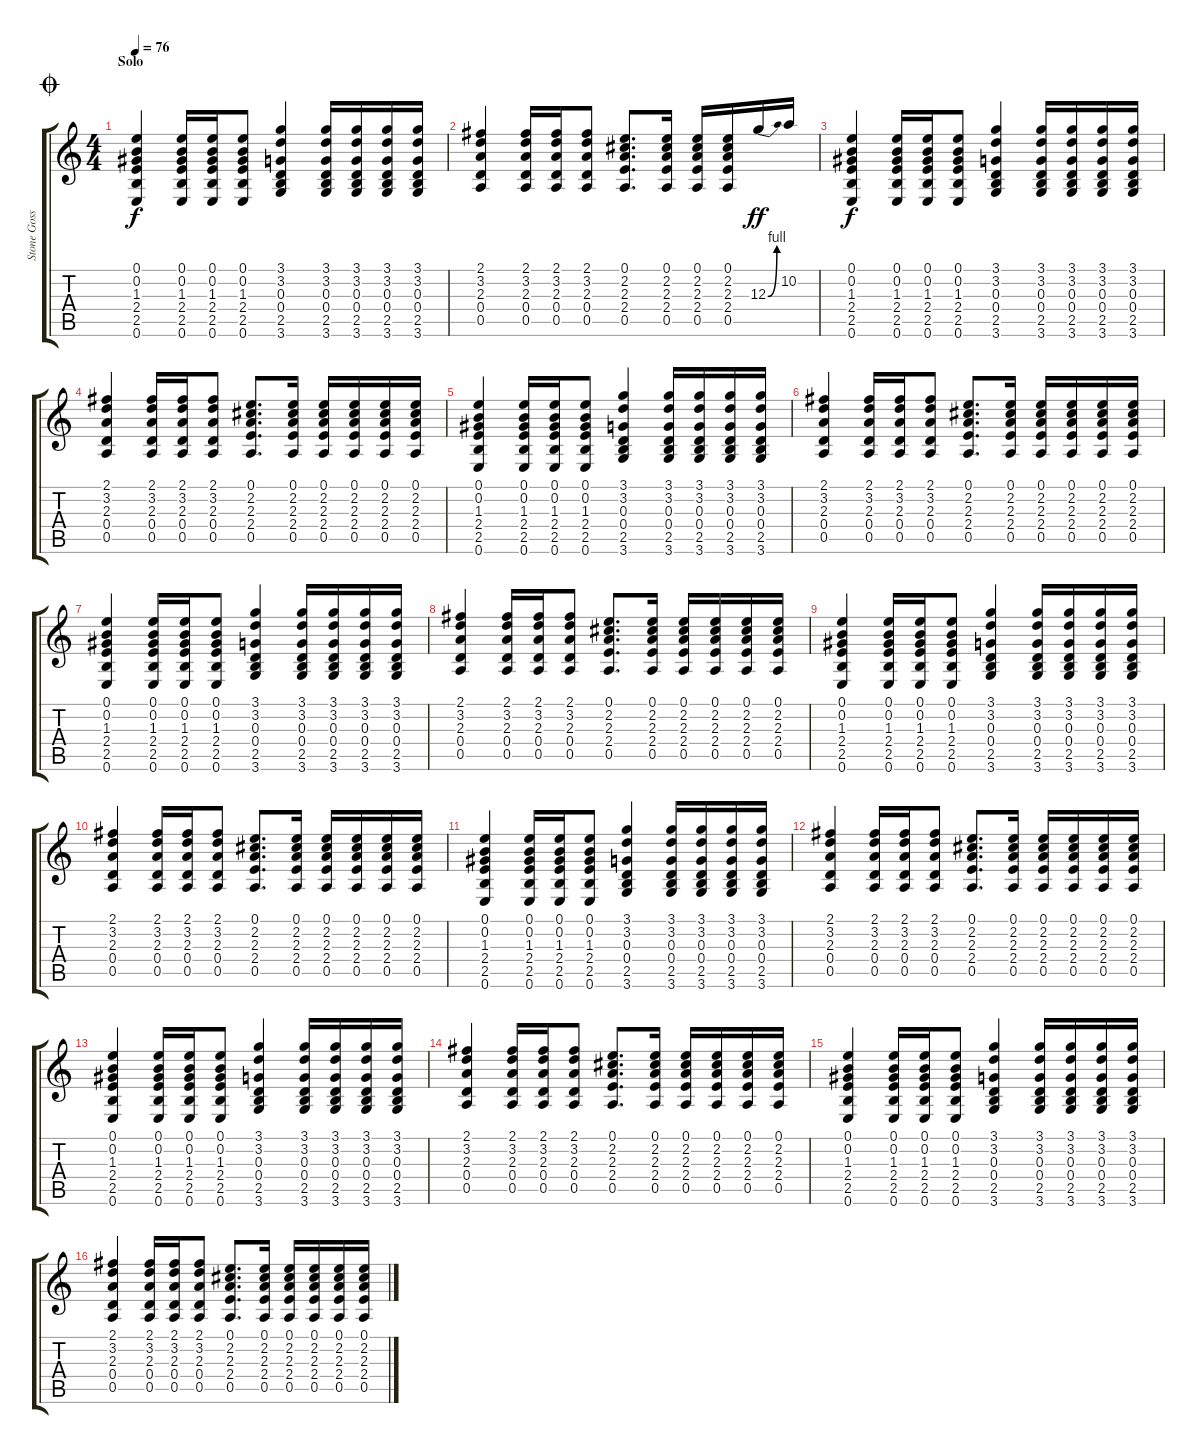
\track ("Stone Gossard (Rythm)" "Stone Goss") {instrument electricguitarclean}
\staff {score tabs}
\tuning (E4 B3 G3 D3 A2 E2) {hide}
\ts (4 4)
\section ("" "Solo")
\jump coda
\tempo 76
\clef g2
\ks c
(0.1 0.2 1.3 2.4 2.5 0.6).4{dy f} (0.1 0.2 1.3 2.4 2.5 0.6).16 (0.1 0.2 1.3 2.4 2.5 0.6).16 (0.1 0.2 1.3 2.4 2.5 0.6).8 (3.1 3.2 0.3 0.4 2.5 3.6).4 (3.1 3.2 0.3 0.4 2.5 3.6).16 (3.1 3.2 0.3 0.4 2.5 3.6).16 (3.1 3.2 0.3 0.4 2.5 3.6).16 (3.1 3.2 0.3 0.4 2.5 3.6).16 |
(2.1 3.2 2.3 0.4 0.5).4 (2.1 3.2 2.3 0.4 0.5).16 (2.1 3.2 2.3 0.4 0.5).16 (2.1 3.2 2.3 0.4 0.5).8 (0.1 2.2 2.3 2.4 0.5).8{d} (0.1 2.2 2.3 2.4 0.5).16 (0.1 2.2 2.3 2.4 0.5).16 (0.1 2.2 2.3 2.4 0.5).16 12.3{be (bend 0 0 60 4)}.16{dy ff} 10.2.16 |
(0.1 0.2 1.3 2.4 2.5 0.6).4{dy f} (0.1 0.2 1.3 2.4 2.5 0.6).16 (0.1 0.2 1.3 2.4 2.5 0.6).16 (0.1 0.2 1.3 2.4 2.5 0.6).8 (3.1 3.2 0.3 0.4 2.5 3.6).4 (3.1 3.2 0.3 0.4 2.5 3.6).16 (3.1 3.2 0.3 0.4 2.5 3.6).16 (3.1 3.2 0.3 0.4 2.5 3.6).16 (3.1 3.2 0.3 0.4 2.5 3.6).16 |
(2.1 3.2 2.3 0.4 0.5).4 (2.1 3.2 2.3 0.4 0.5).16 (2.1 3.2 2.3 0.4 0.5).16 (2.1 3.2 2.3 0.4 0.5).8 (0.1 2.2 2.3 2.4 0.5).8{d} (0.1 2.2 2.3 2.4 0.5).16 (0.1 2.2 2.3 2.4 0.5).16 (0.1 2.2 2.3 2.4 0.5).16 (0.1 2.2 2.3 2.4 0.5).16 (0.1 2.2 2.3 2.4 0.5).16 |
(0.1 0.2 1.3 2.4 2.5 0.6).4 (0.1 0.2 1.3 2.4 2.5 0.6).16 (0.1 0.2 1.3 2.4 2.5 0.6).16 (0.1 0.2 1.3 2.4 2.5 0.6).8 (3.1 3.2 0.3 0.4 2.5 3.6).4 (3.1 3.2 0.3 0.4 2.5 3.6).16 (3.1 3.2 0.3 0.4 2.5 3.6).16 (3.1 3.2 0.3 0.4 2.5 3.6).16 (3.1 3.2 0.3 0.4 2.5 3.6).16 |
(2.1 3.2 2.3 0.4 0.5).4 (2.1 3.2 2.3 0.4 0.5).16 (2.1 3.2 2.3 0.4 0.5).16 (2.1 3.2 2.3 0.4 0.5).8 (0.1 2.2 2.3 2.4 0.5).8{d} (0.1 2.2 2.3 2.4 0.5).16 (0.1 2.2 2.3 2.4 0.5).16 (0.1 2.2 2.3 2.4 0.5).16 (0.1 2.2 2.3 2.4 0.5).16 (0.1 2.2 2.3 2.4 0.5).16 |
(0.1 0.2 1.3 2.4 2.5 0.6).4 (0.1 0.2 1.3 2.4 2.5 0.6).16 (0.1 0.2 1.3 2.4 2.5 0.6).16 (0.1 0.2 1.3 2.4 2.5 0.6).8 (3.1 3.2 0.3 0.4 2.5 3.6).4 (3.1 3.2 0.3 0.4 2.5 3.6).16 (3.1 3.2 0.3 0.4 2.5 3.6).16 (3.1 3.2 0.3 0.4 2.5 3.6).16 (3.1 3.2 0.3 0.4 2.5 3.6).16 |
(2.1 3.2 2.3 0.4 0.5).4 (2.1 3.2 2.3 0.4 0.5).16 (2.1 3.2 2.3 0.4 0.5).16 (2.1 3.2 2.3 0.4 0.5).8 (0.1 2.2 2.3 2.4 0.5).8{d} (0.1 2.2 2.3 2.4 0.5).16 (0.1 2.2 2.3 2.4 0.5).16 (0.1 2.2 2.3 2.4 0.5).16 (0.1 2.2 2.3 2.4 0.5).16 (0.1 2.2 2.3 2.4 0.5).16 |
(0.1 0.2 1.3 2.4 2.5 0.6).4 (0.1 0.2 1.3 2.4 2.5 0.6).16 (0.1 0.2 1.3 2.4 2.5 0.6).16 (0.1 0.2 1.3 2.4 2.5 0.6).8 (3.1 3.2 0.3 0.4 2.5 3.6).4 (3.1 3.2 0.3 0.4 2.5 3.6).16 (3.1 3.2 0.3 0.4 2.5 3.6).16 (3.1 3.2 0.3 0.4 2.5 3.6).16 (3.1 3.2 0.3 0.4 2.5 3.6).16 |
(2.1 3.2 2.3 0.4 0.5).4 (2.1 3.2 2.3 0.4 0.5).16 (2.1 3.2 2.3 0.4 0.5).16 (2.1 3.2 2.3 0.4 0.5).8 (0.1 2.2 2.3 2.4 0.5).8{d} (0.1 2.2 2.3 2.4 0.5).16 (0.1 2.2 2.3 2.4 0.5).16 (0.1 2.2 2.3 2.4 0.5).16 (0.1 2.2 2.3 2.4 0.5).16 (0.1 2.2 2.3 2.4 0.5).16 |
(0.1 0.2 1.3 2.4 2.5 0.6).4 (0.1 0.2 1.3 2.4 2.5 0.6).16 (0.1 0.2 1.3 2.4 2.5 0.6).16 (0.1 0.2 1.3 2.4 2.5 0.6).8 (3.1 3.2 0.3 0.4 2.5 3.6).4 (3.1 3.2 0.3 0.4 2.5 3.6).16 (3.1 3.2 0.3 0.4 2.5 3.6).16 (3.1 3.2 0.3 0.4 2.5 3.6).16 (3.1 3.2 0.3 0.4 2.5 3.6).16 |
(2.1 3.2 2.3 0.4 0.5).4 (2.1 3.2 2.3 0.4 0.5).16 (2.1 3.2 2.3 0.4 0.5).16 (2.1 3.2 2.3 0.4 0.5).8 (0.1 2.2 2.3 2.4 0.5).8{d} (0.1 2.2 2.3 2.4 0.5).16 (0.1 2.2 2.3 2.4 0.5).16 (0.1 2.2 2.3 2.4 0.5).16 (0.1 2.2 2.3 2.4 0.5).16 (0.1 2.2 2.3 2.4 0.5).16 |
(0.1 0.2 1.3 2.4 2.5 0.6).4 (0.1 0.2 1.3 2.4 2.5 0.6).16 (0.1 0.2 1.3 2.4 2.5 0.6).16 (0.1 0.2 1.3 2.4 2.5 0.6).8 (3.1 3.2 0.3 0.4 2.5 3.6).4 (3.1 3.2 0.3 0.4 2.5 3.6).16 (3.1 3.2 0.3 0.4 2.5 3.6).16 (3.1 3.2 0.3 0.4 2.5 3.6).16 (3.1 3.2 0.3 0.4 2.5 3.6).16 |
(2.1 3.2 2.3 0.4 0.5).4 (2.1 3.2 2.3 0.4 0.5).16 (2.1 3.2 2.3 0.4 0.5).16 (2.1 3.2 2.3 0.4 0.5).8 (0.1 2.2 2.3 2.4 0.5).8{d} (0.1 2.2 2.3 2.4 0.5).16 (0.1 2.2 2.3 2.4 0.5).16 (0.1 2.2 2.3 2.4 0.5).16 (0.1 2.2 2.3 2.4 0.5).16 (0.1 2.2 2.3 2.4 0.5).16 |
(0.1 0.2 1.3 2.4 2.5 0.6).4 (0.1 0.2 1.3 2.4 2.5 0.6).16 (0.1 0.2 1.3 2.4 2.5 0.6).16 (0.1 0.2 1.3 2.4 2.5 0.6).8 (3.1 3.2 0.3 0.4 2.5 3.6).4 (3.1 3.2 0.3 0.4 2.5 3.6).16 (3.1 3.2 0.3 0.4 2.5 3.6).16 (3.1 3.2 0.3 0.4 2.5 3.6).16 (3.1 3.2 0.3 0.4 2.5 3.6).16 |
(2.1 3.2 2.3 0.4 0.5).4 (2.1 3.2 2.3 0.4 0.5).16 (2.1 3.2 2.3 0.4 0.5).16 (2.1 3.2 2.3 0.4 0.5).8 (0.1 2.2 2.3 2.4 0.5).8{d} (0.1 2.2 2.3 2.4 0.5).16 (0.1 2.2 2.3 2.4 0.5).16 (0.1 2.2 2.3 2.4 0.5).16 (0.1 2.2 2.3 2.4 0.5).16 (0.1 2.2 2.3 2.4 0.5).16
